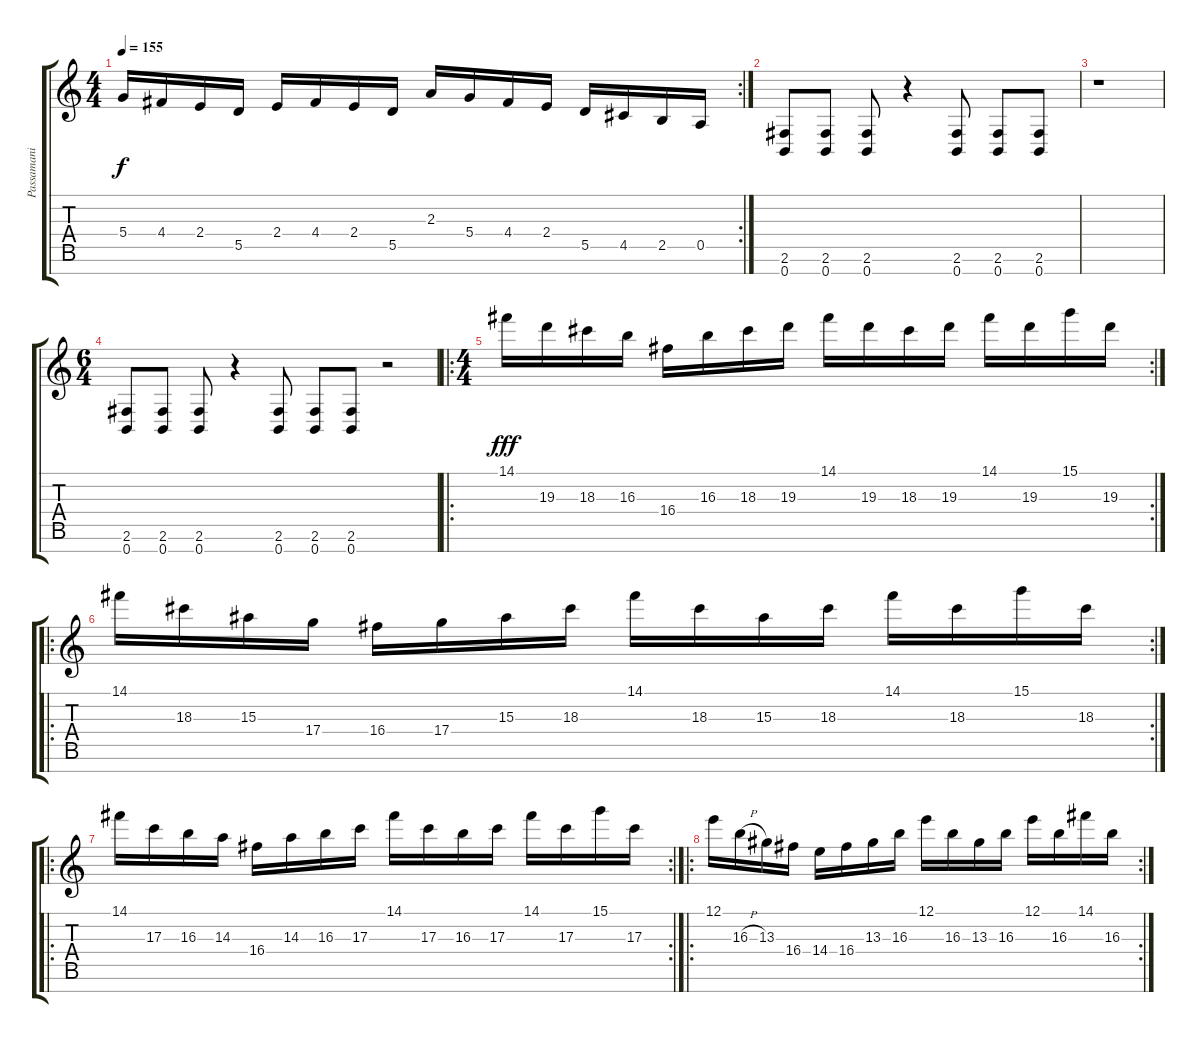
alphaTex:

\track ("Passamani" "Passamani") {instrument distortionguitar}
\staff {score tabs}
\tuning (E4 B3 G3 D3 A2 E2 B1) {hide}
\rc 2
\ts (4 4)
\tempo 155
\clef g2
\ks c
5.4.16{dy f} 4.4.16 2.4.16 5.5.16 2.4.16 4.4.16 2.4.16 5.5.16 2.3.16 5.4.16 4.4.16 2.4.16 5.5.16 4.5.16 2.5.16 0.5.16 |
(2.6 0.7).8 (2.6 0.7).8 (2.6 0.7).8 r.4 (2.6 0.7).8 (2.6 0.7).8 (2.6 0.7).8 |
r.1 |
\ts (6 4)
(2.6 0.7).8 (2.6 0.7).8 (2.6 0.7).8 r.4 (2.6 0.7).8 (2.6 0.7).8 (2.6 0.7).8 r.2 |
\ro
\rc 2
\ts (4 4)
14.1.16{dy fff volume 16} 19.3.16 18.3.16 16.3.16 16.4.16 16.3.16 18.3.16 19.3.16 14.1.16 19.3.16 18.3.16 19.3.16 14.1.16 19.3.16 15.1.16 19.3.16 |
\ro
\rc 2
14.1.16 18.3.16 15.3.16 17.4.16 16.4.16 17.4.16 15.3.16 18.3.16 14.1.16 18.3.16 15.3.16 18.3.16 14.1.16 18.3.16 15.1.16 18.3.16 |
\ro
\rc 2
14.1.16 17.3.16 16.3.16 14.3.16 16.4.16 14.3.16 16.3.16 17.3.16 14.1.16 17.3.16 16.3.16 17.3.16 14.1.16 17.3.16 15.1.16 17.3.16 |
\ro
\rc 2
12.1.16 16.3{h}.16 13.3.16 16.4.16 14.4.16 16.4.16 13.3.16 16.3.16 12.1.16 16.3.16 13.3.16 16.3.16 12.1.16 16.3.16 14.1.16 16.3.16
